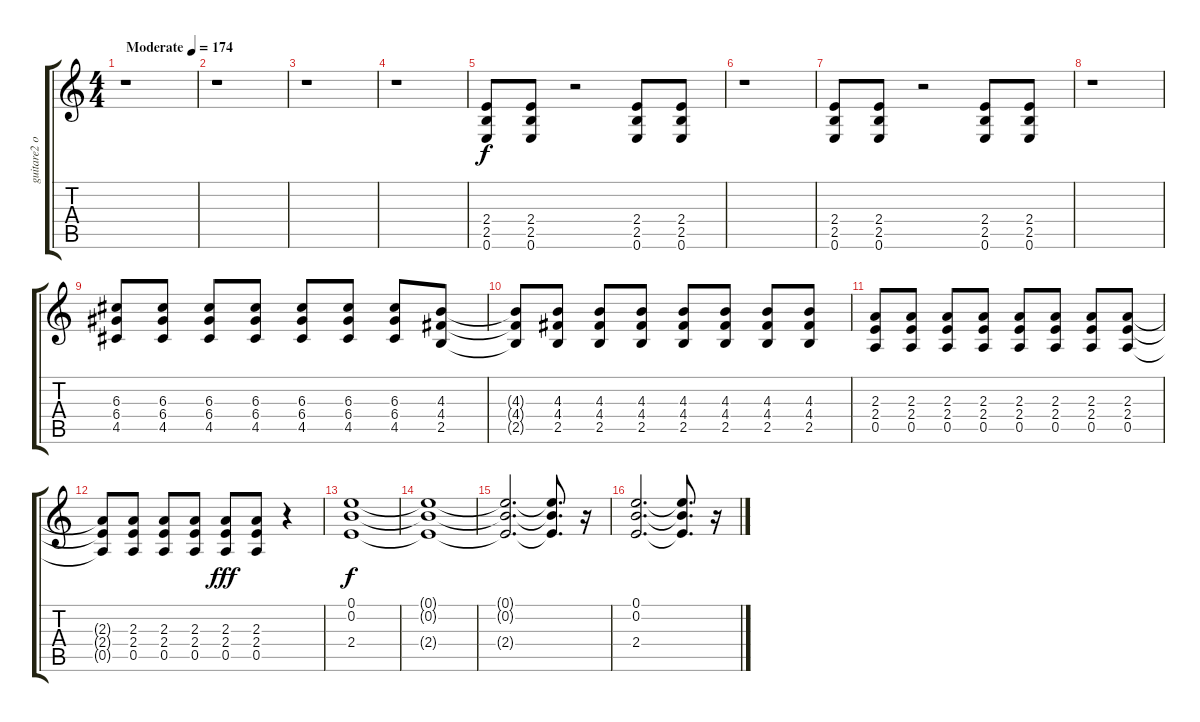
\track ("guitare2 overdrive" "guitare2 o") {instrument overdrivenguitar}
\staff {score tabs}
\tuning (E4 B3 G3 D3 A2 E2) {hide}
\ts (4 4)
\tempo (174 "Moderate")
\clef g2
\ks c
r.1{dy f instrument overdrivenguitar} |
r.1 |
r.1 |
r.1 |
(2.4 2.5 0.6).8 (2.4 2.5 0.6).8 r.2 (2.4 2.5 0.6).8 (2.4 2.5 0.6).8 |
r.1 |
(2.4 2.5 0.6).8 (2.4 2.5 0.6).8 r.2 (2.4 2.5 0.6).8 (2.4 2.5 0.6).8 |
r.1 |
(6.3 6.4 4.5).8 (6.3 6.4 4.5).8 (6.3 6.4 4.5).8 (6.3 6.4 4.5).8 (6.3 6.4 4.5).8 (6.3 6.4 4.5).8 (6.3 6.4 4.5).8 (4.3 4.4 2.5).8 |
(4.3{t} 4.4{t} 2.5{t}).8 (4.3 4.4 2.5).8 (4.3 4.4 2.5).8 (4.3 4.4 2.5).8 (4.3 4.4 2.5).8 (4.3 4.4 2.5).8 (4.3 4.4 2.5).8 (4.3 4.4 2.5).8 |
(2.3 2.4 0.5).8 (2.3 2.4 0.5).8 (2.3 2.4 0.5).8 (2.3 2.4 0.5).8 (2.3 2.4 0.5).8 (2.3 2.4 0.5).8 (2.3 2.4 0.5).8 (2.3 2.4 0.5).8 |
(2.3{t} 2.4{t} 0.5{t}).8 (2.3 2.4 0.5).8 (2.3 2.4 0.5).8 (2.3 2.4 0.5).8 (2.3 2.4 0.5).8{dy fff} (2.3 2.4 0.5).8 r.4 |
(0.1 0.2 2.4).1{dy f} |
(0.1{t} 0.2{t} 2.4{t}).1 |
(0.1{t} 0.2{t} 2.4{t}).2{d} (0.1{t} 0.2{t} 2.4{t}).8{d} r.16 |
(0.1 0.2 2.4).2{d} (0.1{t} 0.2{t} 2.4{t}).8{d} r.16
